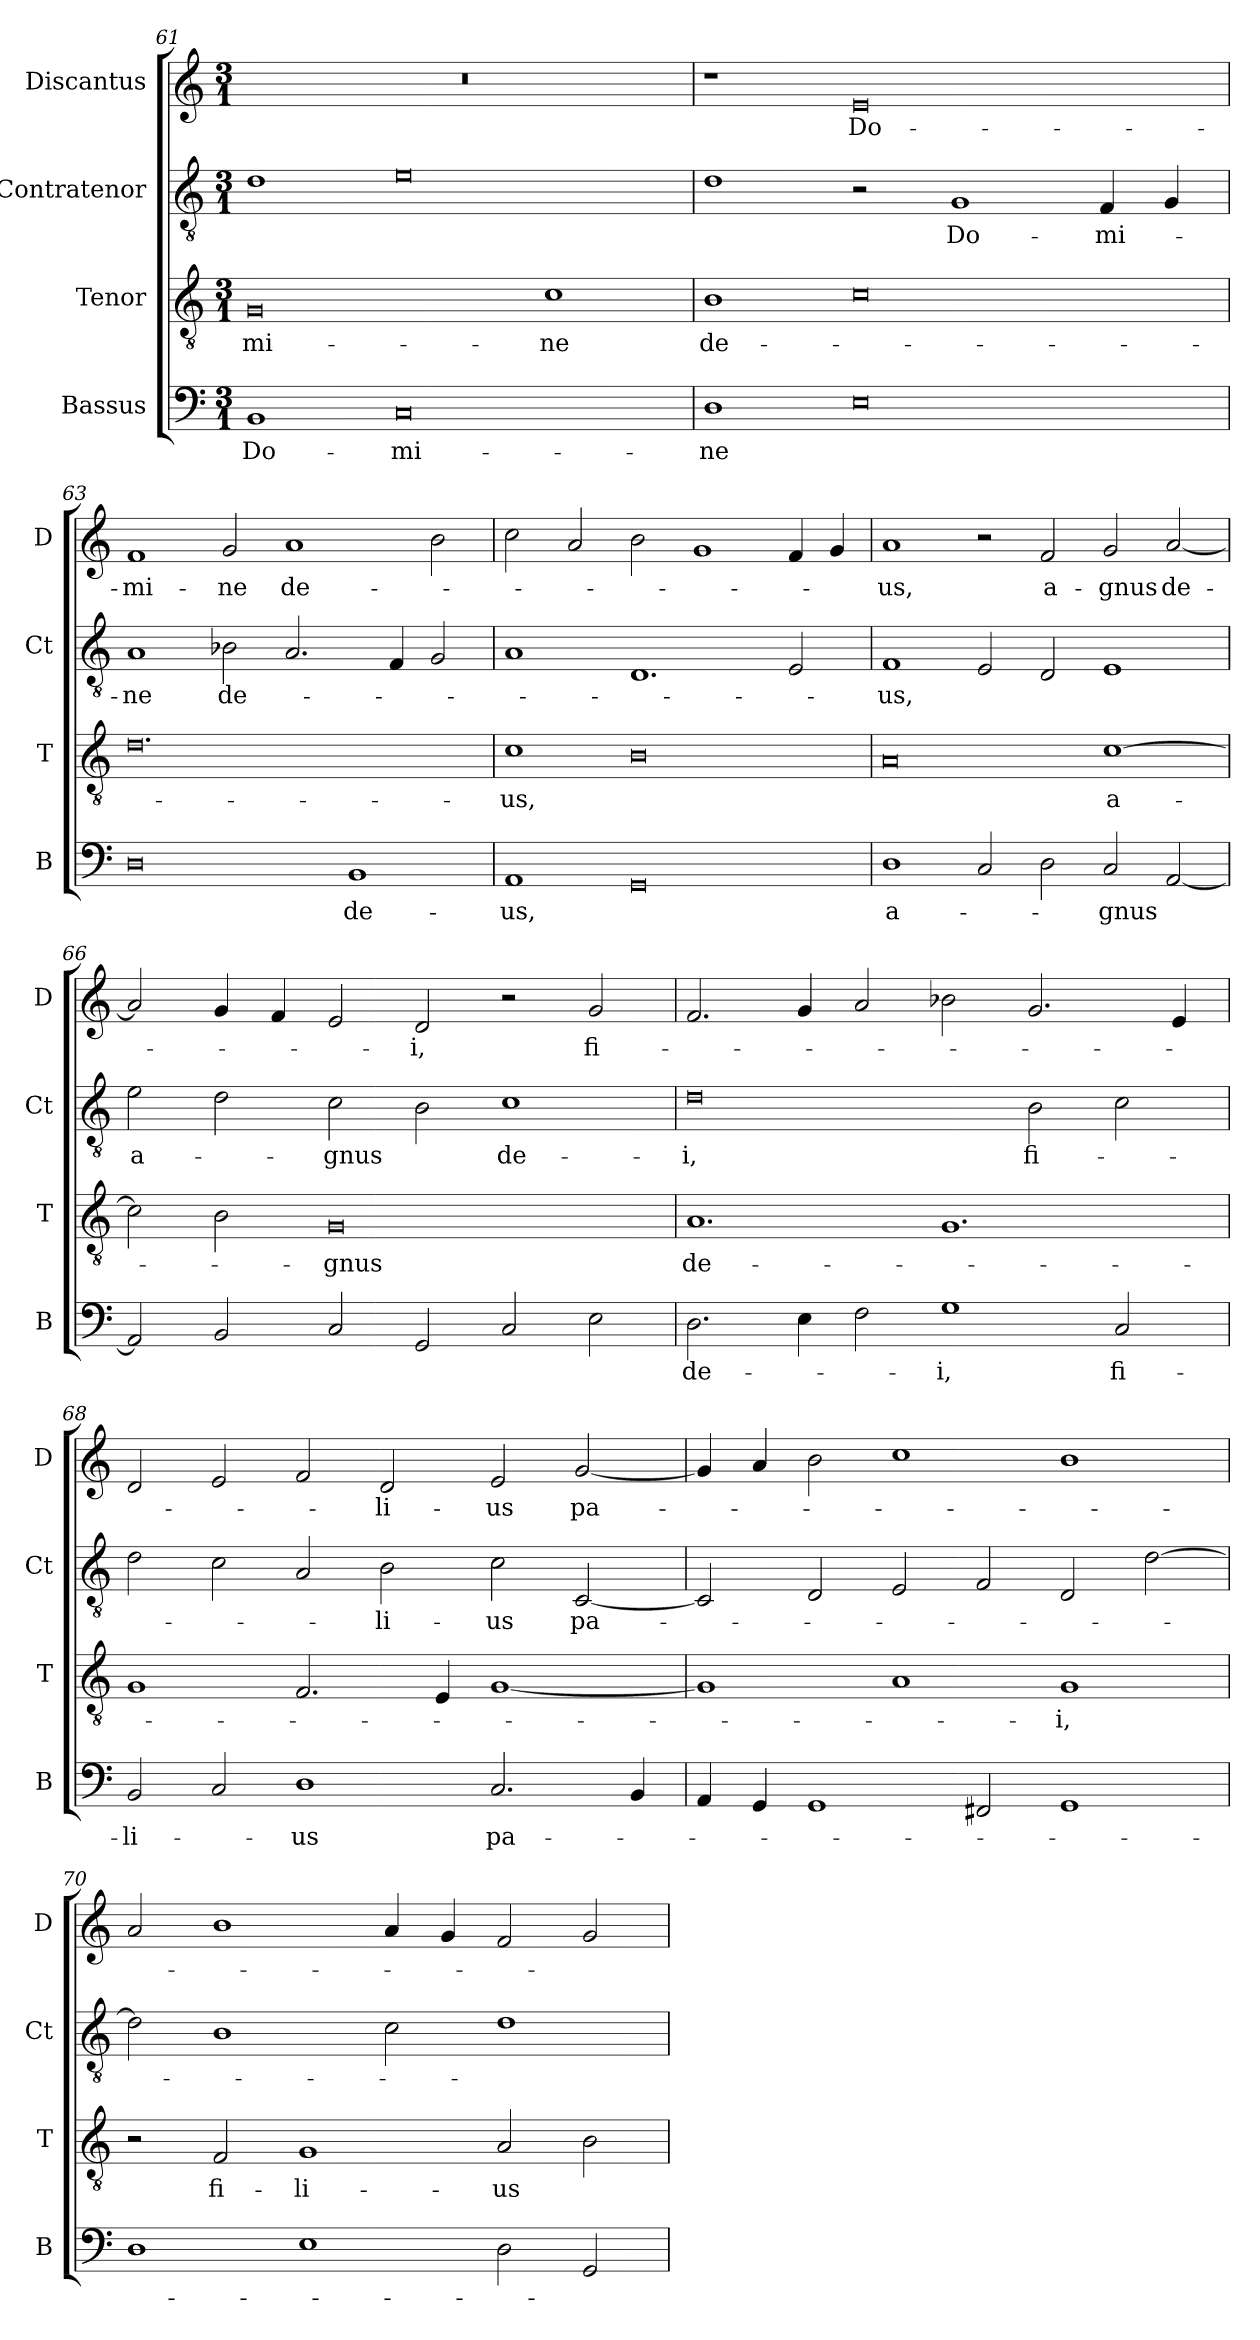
**kern	**text	**kern	**text	**kern	**text	**kern	**text
*part4	*part4	*part3	*part3	*part2	*part2	*part1	*part1
*staff4	*staff4	*staff3	*staff3	*staff2	*staff2	*staff1	*staff1
*I"Bassus	*	*I"Tenor	*	*I"Contratenor	*	*I"Discantus	*
*I'B	*	*I'T	*	*I'Ct	*	*I'D	*
*clefF4	*	*clefGv2	*	*clefGv2	*	*clefG2	*
*k[]	*	*k[]	*	*k[]	*	*k[]	*
*M3/1	*	*M3/1	*	*M3/1	*	*M3/1	*
=61	=61	=61	=61	=61	=61	=61	=61
1BB	Do-	0G	-mi-	1d	.	0.r	.
0C	-mi-	.	.	0e	.	.	.
.	.	1c	-ne	.	.	.	.
=62	=62	=62	=62	=62	=62	=62	=62
1D	-ne	1B	de-	1d	.	1r	.
0E	.	0c	.	2r	.	0e	Do-
.	.	.	.	1G	Do-	.	.
.	.	.	.	4F/	-mi-	.	.
.	.	.	.	4G/	.	.	.
=63	=63	=63	=63	=63	=63	=63	=63
0D	.	0.d	.	1A	-ne	1f	-mi-
.	.	.	.	2B-X\	de-	2g/	-ne
.	.	.	.	2.A/	.	1a	de-
1BB	de-	.	.	.	.	.	.
.	.	.	.	4F/	.	.	.
.	.	.	.	2G/	.	2b\	.
=64	=64	=64	=64	=64	=64	=64	=64
1AA	-us,	1c	-us,	1A	.	2cc\	.
.	.	.	.	.	.	2a/	.
0GG	.	0B	.	1.D	.	2b\	.
.	.	.	.	.	.	1g	.
.	.	.	.	2E/	.	4f/	.
.	.	.	.	.	.	4g/	.
=65	=65	=65	=65	=65	=65	=65	=65
1D	a-	0A	.	1F	-us,	1a	-us,
2C/	.	.	.	2E/	.	2r	.
2D\	.	.	.	2D/	.	2f/	a-
2C/	-gnus	[1c	a-	1E	.	2g/	-gnus
[2AA/	.	.	.	.	.	[2a/	de-
=66	=66	=66	=66	=66	=66	=66	=66
2AA/]	.	2c\]	.	2e\	a-	2a/]	.
2BB/	.	2B\	.	2d\	.	4g/	.
.	.	.	.	.	.	4f/	.
2C/	.	0G	-gnus	2c\	-gnus	2e/	.
2GG/	.	.	.	2B\	.	2d/	-i,
2C/	.	.	.	1c	de-	2r	.
2E\	.	.	.	.	.	2g/	fi-
=67	=67	=67	=67	=67	=67	=67	=67
2.D\	de-	1.A	de-	0d	-i,	2.f/	.
4E\	.	.	.	.	.	4g/	.
2F\	.	.	.	.	.	2a/	.
1G	-i,	1.G	.	.	.	2b-X\	.
.	.	.	.	2B\	fi-	2.g/	.
2C/	fi-	.	.	2c\	.	.	.
.	.	.	.	.	.	4e/	.
=68	=68	=68	=68	=68	=68	=68	=68
2BB/	-li-	1G	.	2d\	.	2d/	.
2C/	.	.	.	2c\	.	2e/	.
1D	-us	2.F/	.	2A/	.	2f/	.
.	.	.	.	2B\	-li-	2d/	-li-
.	.	4E/	.	.	.	.	.
2.C/	pa-	[1G	.	2c\	-us	2e/	-us
.	.	.	.	[2C/	pa-	[2g/	pa-
4BB/	.	.	.	.	.	.	.
=69	=69	=69	=69	=69	=69	=69	=69
4AA/	.	1G]	.	2C/]	.	4g/]	.
4GG/	.	.	.	.	.	4a/	.
1GG	.	.	.	2D/	.	2b\	.
.	.	1A	.	2E/	.	1cc	.
2FF#X/	.	.	.	2F/	.	.	.
1GG	.	1G	-i,	2D/	.	1b	.
.	.	.	.	[2d\	.	.	.
=70	=70	=70	=70	=70	=70	=70	=70
1D	.	2r	.	2d\]	.	2a/	.
.	.	2F/	fi-	1B	.	1b	.
1E	.	1G	-li-	.	.	.	.
.	.	.	.	2c\	.	4a/	.
.	.	.	.	.	.	4g/	.
2D\	.	2A/	-us	1d	.	2f/	.
2GG/	.	2B\	.	.	.	2g/	.
=	=	=	=	=	=	=	=
*-	*-	*-	*-	*-	*-	*-	*-
